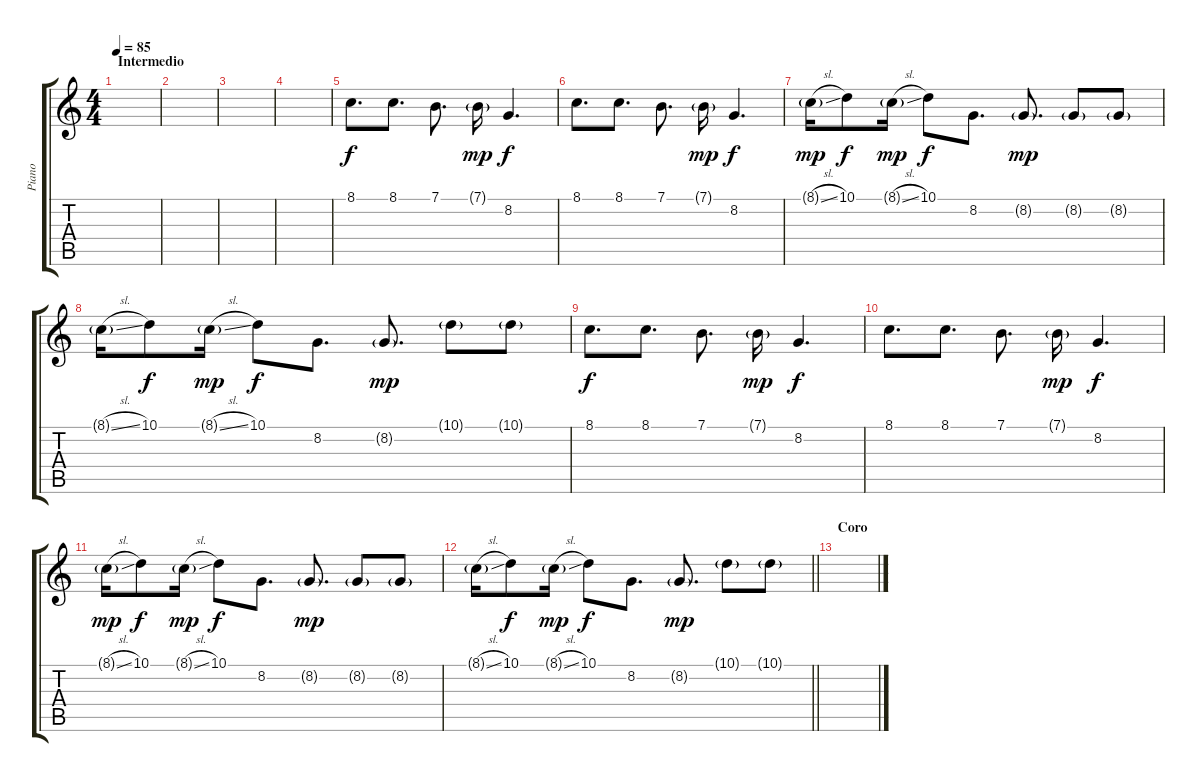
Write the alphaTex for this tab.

\track ("Piano" "Piano") {instrument acousticgrandpiano}
\staff {score tabs}
\tuning (E4 B3 G3 D3 A2 E2) {hide}
\ts (4 4)
\section ("" "Intermedio")
\tempo 85
\clef g2
\ks c
|
|
|
|
8.1.8{d volume 15 balance 3} 8.1.8{d} 7.1.8{d} 7.1{g}.16{dy mp} 8.2.4{d dy f} |
8.1.8{d} 8.1.8{d} 7.1.8{d} 7.1{g}.16{dy mp} 8.2.4{d dy f} |
8.1{sl g}.16{dy mp} 10.1.8{dy f} 8.1{sl g}.16{dy mp} 10.1.8{dy f} 8.2.8{d} 8.2{g}.8{d dy mp} 8.2{g}.8 8.2{g}.8 |
8.1{sl g}.16 10.1.8{dy f} 8.1{sl g}.16{dy mp} 10.1.8{dy f} 8.2.8{d} 8.2{g}.8{d dy mp} 10.1{g}.8 10.1{g}.8 |
8.1.8{d dy f} 8.1.8{d} 7.1.8{d} 7.1{g}.16{dy mp} 8.2.4{d dy f} |
8.1.8{d} 8.1.8{d} 7.1.8{d} 7.1{g}.16{dy mp} 8.2.4{d dy f} |
8.1{sl g}.16{dy mp} 10.1.8{dy f} 8.1{sl g}.16{dy mp} 10.1.8{dy f} 8.2.8{d} 8.2{g}.8{d dy mp} 8.2{g}.8 8.2{g}.8 |
\barLineRight lightlight
8.1{sl g}.16 10.1.8{dy f} 8.1{sl g}.16{dy mp} 10.1.8{dy f} 8.2.8{d} 8.2{g}.8{d dy mp} 10.1{g}.8 10.1{g}.8 |
\section ("" "Coro")
